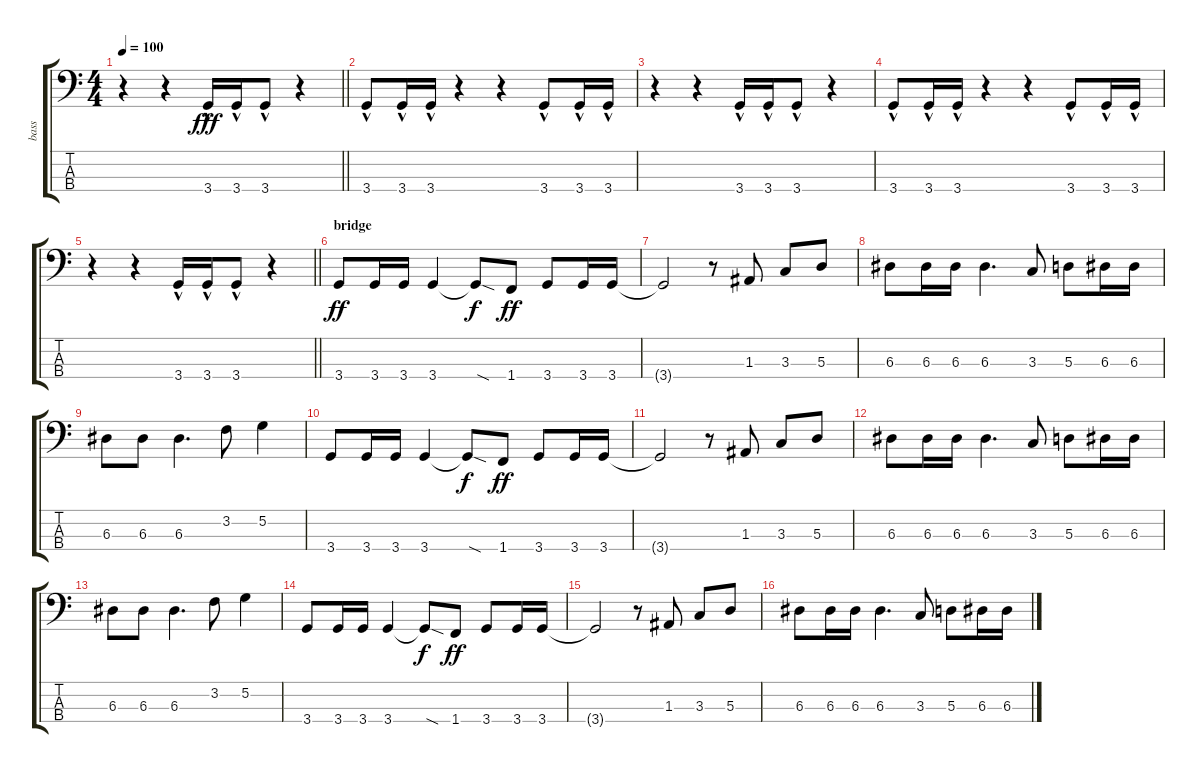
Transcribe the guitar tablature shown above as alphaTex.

\track ("bass" "bass") {instrument electricbassfinger}
\staff {score tabs}
\tuning (G2 D2 A1 E1) {hide}
\ts (4 4)
\tempo 100
\clef f4
\barLineRight lightlight
\ks c
r.4{dy fff} r.4 3.4{hac}.16 3.4{hac}.16 3.4{hac}.8 r.4 |
3.4{hac}.8 3.4{hac}.16 3.4{hac}.16 r.4 r.4 3.4{hac}.8 3.4{hac}.16 3.4{hac}.16 |
r.4 r.4 3.4{hac}.16 3.4{hac}.16 3.4{hac}.8 r.4 |
3.4{hac}.8 3.4{hac}.16 3.4{hac}.16 r.4 r.4 3.4{hac}.8 3.4{hac}.16 3.4{hac}.16 |
\barLineRight lightlight
r.4 r.4 3.4{hac}.16 3.4{hac}.16 3.4{hac}.8 r.4 |
\section ("" "bridge")
3.4.8{dy ff} 3.4.16 3.4.16 3.4.4 3.4{sod t}.8{dy f} 1.4.8{dy ff} 3.4.8 3.4.16 3.4.16 |
3.4{t}.2 r.8 1.3.8 3.3.8 5.3.8 |
6.3.8 6.3.16 6.3.16 6.3.4{d} 3.3.8 5.3.8 6.3.16 6.3.16 |
6.3.8 6.3.8 6.3.4{d} 3.2.8 5.2.4 |
3.4.8 3.4.16 3.4.16 3.4.4 3.4{sod t}.8{dy f} 1.4.8{dy ff} 3.4.8 3.4.16 3.4.16 |
3.4{t}.2 r.8 1.3.8 3.3.8 5.3.8 |
6.3.8 6.3.16 6.3.16 6.3.4{d} 3.3.8 5.3.8 6.3.16 6.3.16 |
6.3.8 6.3.8 6.3.4{d} 3.2.8 5.2.4 |
3.4.8 3.4.16 3.4.16 3.4.4 3.4{sod t}.8{dy f} 1.4.8{dy ff} 3.4.8 3.4.16 3.4.16 |
3.4{t}.2 r.8 1.3.8 3.3.8 5.3.8 |
6.3.8 6.3.16 6.3.16 6.3.4{d} 3.3.8 5.3.8 6.3.16 6.3.16
